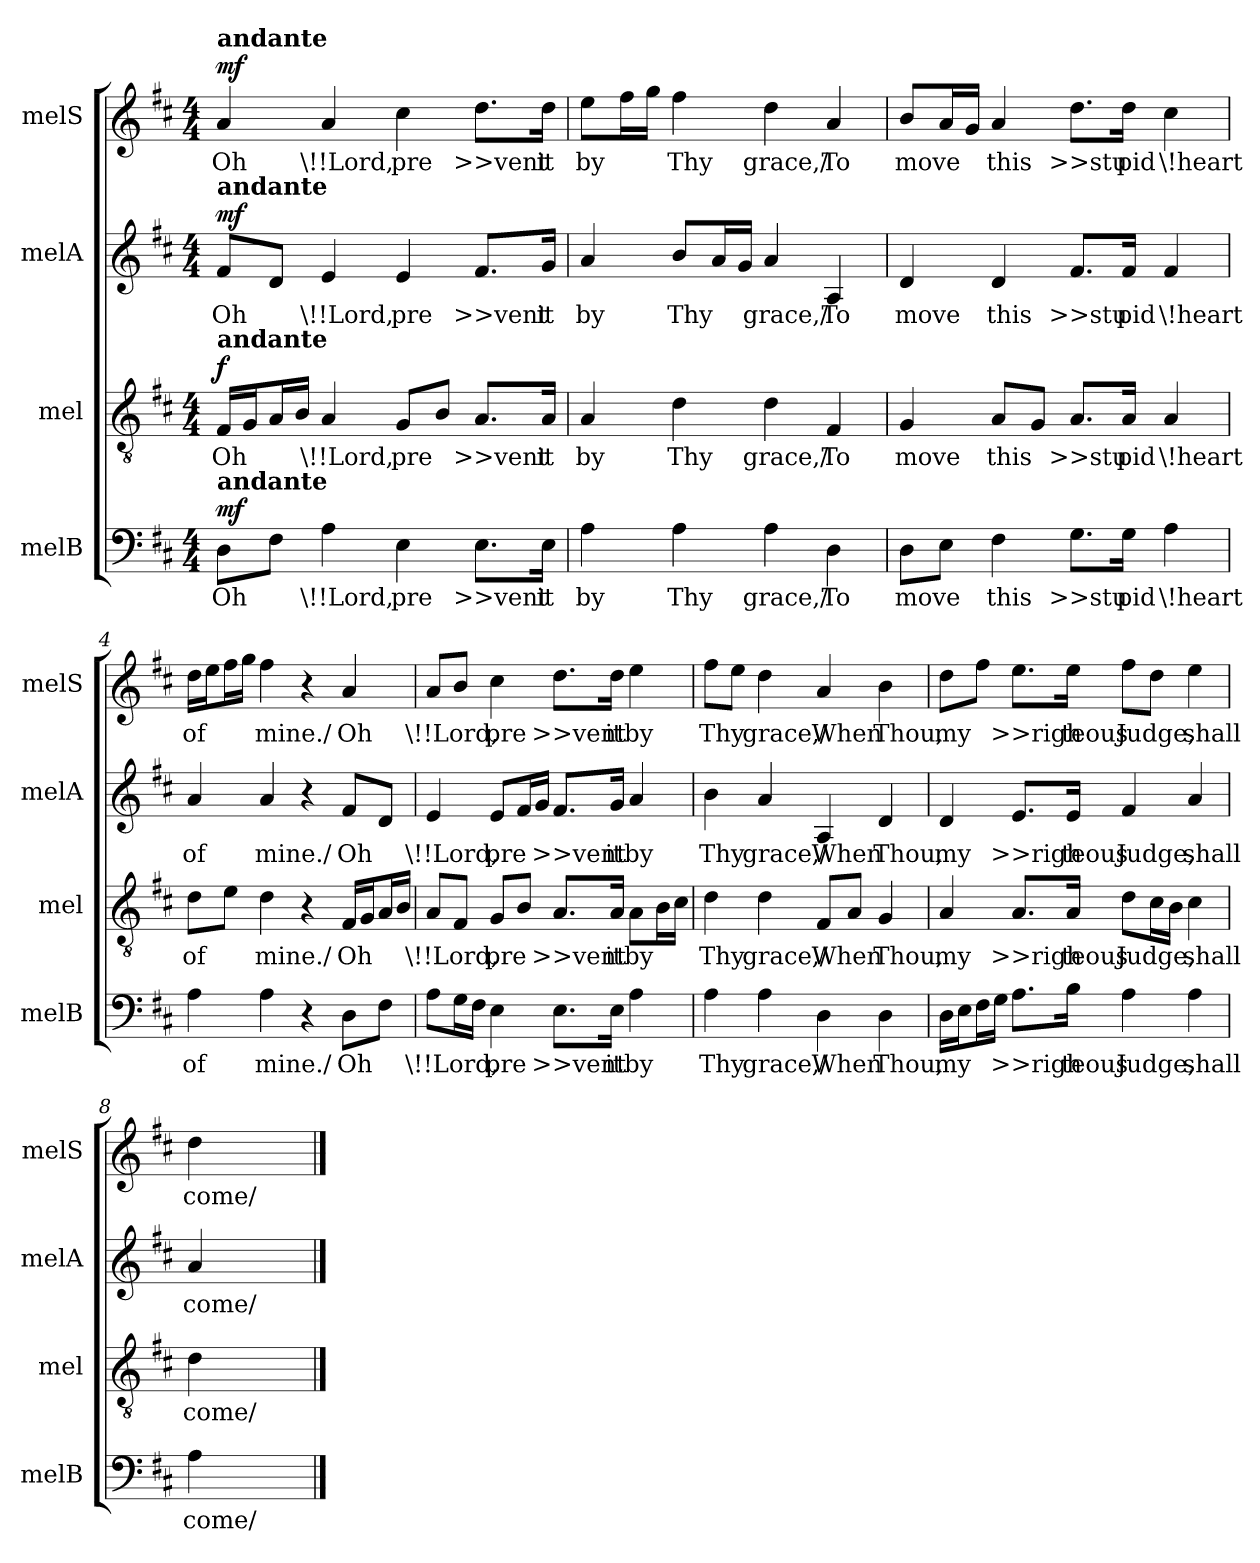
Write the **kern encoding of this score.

**kern	**text	**dynam	**kern	**text	**dynam	**kern	**text	**dynam	**kern	**text	**dynam
*part4	*part4	*part4	*part3	*part3	*part3	*part2	*part2	*part2	*part1	*part1	*part1
*staff4	*staff4	*staff4	*staff3	*staff3	*staff3	*staff2	*staff2	*staff2	*staff1	*staff1	*staff1
*I"melB	*	*	*I"mel	*	*	*I"melA	*	*	*I"melS	*	*
*I'melB	*	*	*I'mel	*	*	*I'melA	*	*	*I'melS	*	*
*clefF4	*	*	*clefGv2	*	*	*clefG2	*	*	*clefG2	*	*
*k[f#c#]	*	*	*k[f#c#]	*	*	*k[f#c#]	*	*	*k[f#c#]	*	*
*M4/4	*	*	*M4/4	*	*	*M4/4	*	*	*M4/4	*	*
=1	=1	=1	=1	=1	=1	=1	=1	=1	=1	=1	=1
!	!	!	!	!	!	!	!	!	!LO:TX:a:B:t=andante	!	!
!	!	!	!	!	!	!LO:TX:a:B:t=andante	!	!	!	!	!
!	!	!	!LO:TX:a:B:t=andante	!	!	!	!	!	!	!	!
!LO:TX:a:B:t=andante	!	!	!	!	!	!	!	!	!	!	!
8D\L	Oh	mf	16F#/LL	Oh	f	8f#/L	Oh	mf	4a	Oh	mf
.	.	.	16G/J	--	.	.	.	.	.	.	.
8F#\J	--	.	16A/L	--	.	8d/J	--	.	.	.	.
.	.	.	16B/JJ	--	.	.	.	.	.	.	.
4A	\!!Lord,	.	4A	\!!Lord,	.	4e	\!!Lord,	.	4a	\!!Lord,	.
4E	pre	.	8G/L	pre	.	4e	pre	.	4cc#	pre	.
.	.	.	8B/J	--	.	.	.	.	.	.	.
8.E\L	->>vent	.	8.A/L	->>vent	.	8.f#/L	->>vent	.	8.dd\L	->>vent	.
16E\Jk	it	.	16A/Jk	it	.	16g/Jk	it	.	16dd\Jk	it	.
=2	=2	=2	=2	=2	=2	=2	=2	=2	=2	=2	=2
4A	by	.	4A	by	.	4a	by	.	8ee\L	by	.
.	.	.	.	.	.	.	.	.	16ff#\L	--	.
.	.	.	.	.	.	.	.	.	16gg\JJ	--	.
4A	Thy	.	4d	Thy	.	8b/L	Thy	.	4ff#	Thy	.
.	.	.	.	.	.	16a/L	--	.	.	.	.
.	.	.	.	.	.	16g/JJ	--	.	.	.	.
4A	grace,/	.	4d	grace,/	.	4a	grace,/	.	4dd	grace,/	.
4D	To	.	4F#	To	.	4A	To	.	4a	To	.
=3	=3	=3	=3	=3	=3	=3	=3	=3	=3	=3	=3
8D\L	move	.	4G	move	.	4d	move	.	8b/L	move	.
8E\J	--	.	.	.	.	.	.	.	16a/L	--	.
.	.	.	.	.	.	.	.	.	16g/JJ	--	.
4F#	this	.	8A/L	this	.	4d	this	.	4a	this	.
.	.	.	8G/J	--	.	.	.	.	.	.	.
8.G\L	>>stu	.	8.A/L	>>stu	.	8.f#/L	>>stu	.	8.dd\L	>>stu	.
16G\Jk	-pid	.	16A/Jk	-pid	.	16f#/Jk	-pid	.	16dd\Jk	-pid	.
4A	\!heart	.	4A	\!heart	.	4f#	\!heart	.	4cc#	\!heart	.
=4	=4	=4	=4	=4	=4	=4	=4	=4	=4	=4	=4
4A	of	.	8d\L	of	.	4a	of	.	16dd\LL	of	.
.	.	.	.	.	.	.	.	.	16ee\J	--	.
.	.	.	8e\J	--	.	.	.	.	16ff#\L	--	.
.	.	.	.	.	.	.	.	.	16gg\JJ	--	.
4A	mine./	.	4d	mine./	.	4a	mine./	.	4ff#	mine./	.
4r	.	.	4r	.	.	4r	.	.	4r	.	.
8D\L	Oh	.	16F#/LL	Oh	.	8f#/L	Oh	.	4a	Oh	.
.	.	.	16G/J	--	.	.	.	.	.	.	.
8F#\J	--	.	16A/L	--	.	8d/J	--	.	.	.	.
.	.	.	16B/JJ	--	.	.	.	.	.	.	.
=5	=5	=5	=5	=5	=5	=5	=5	=5	=5	=5	=5
8A\L	\!!Lord,	.	8A/L	\!!Lord,	.	4e	\!!Lord,	.	8a/L	\!!Lord,	.
16G\L	--	.	8F#/J	--	.	.	.	.	8b/J	--	.
16F#\JJ	--	.	.	.	.	.	.	.	.	.	.
4E	pre	.	8G/L	pre	.	8e/L	pre	.	4cc#	pre	.
.	.	.	8B/J	--	.	16f#/L	--	.	.	.	.
.	.	.	.	.	.	16g/JJ	--	.	.	.	.
8.E\L	->>vent	.	8.A/L	->>vent	.	8.f#/L	->>vent	.	8.dd\L	->>vent	.
16E\Jk	it	.	16A/Jk	it	.	16g/Jk	it	.	16dd\Jk	it	.
4A	by	.	8A\L	by	.	4a	by	.	4ee	by	.
.	.	.	16B\L	--	.	.	.	.	.	.	.
.	.	.	16c#\JJ	--	.	.	.	.	.	.	.
=6	=6	=6	=6	=6	=6	=6	=6	=6	=6	=6	=6
4A	Thy	.	4d	Thy	.	4b	Thy	.	8ff#\L	Thy	.
.	.	.	.	.	.	.	.	.	8ee\J	--	.
4A	grace,/	.	4d	grace,/	.	4a	grace,/	.	4dd	grace,/	.
4D	When	.	8F#/L	When	.	4A	When	.	4a	When	.
.	.	.	8A/J	--	.	.	.	.	.	.	.
4D	Thou,	.	4G	Thou,	.	4d	Thou,	.	4b	Thou,	.
=7	=7	=7	=7	=7	=7	=7	=7	=7	=7	=7	=7
16D\LL	my	.	4A	my	.	4d	my	.	8dd\L	my	.
16E\J	--	.	.	.	.	.	.	.	.	.	.
16F#\L	--	.	.	.	.	.	.	.	8ff#\J	--	.
16G\JJ	--	.	.	.	.	.	.	.	.	.	.
8.A\L	>>righ	.	8.A/L	>>righ	.	8.e/L	>>righ	.	8.ee\L	>>righ	.
16B\Jk	-teous	.	16A/Jk	-teous	.	16e/Jk	-teous	.	16ee\Jk	-teous	.
4A	Judge,	.	8d\L	Judge,	.	4f#	Judge,	.	8ff#\L	Judge,	.
.	.	.	16c#\L	--	.	.	.	.	8dd\J	--	.
.	.	.	16B\JJ	--	.	.	.	.	.	.	.
4A	shall	.	4c#	shall	.	4a	shall	.	4ee	shall	.
=8	=8	=8	=8	=8	=8	=8	=8	=8	=8	=8	=8
4A	come/	.	4d	come/	.	4a	come/	.	4dd	come/	.
2.ryy	.	.	2.ryy	.	.	2.ryy	.	.	2.ryy	.	.
==	==	==	==	==	==	==	==	==	==	==	==
*-	*-	*-	*-	*-	*-	*-	*-	*-	*-	*-	*-
